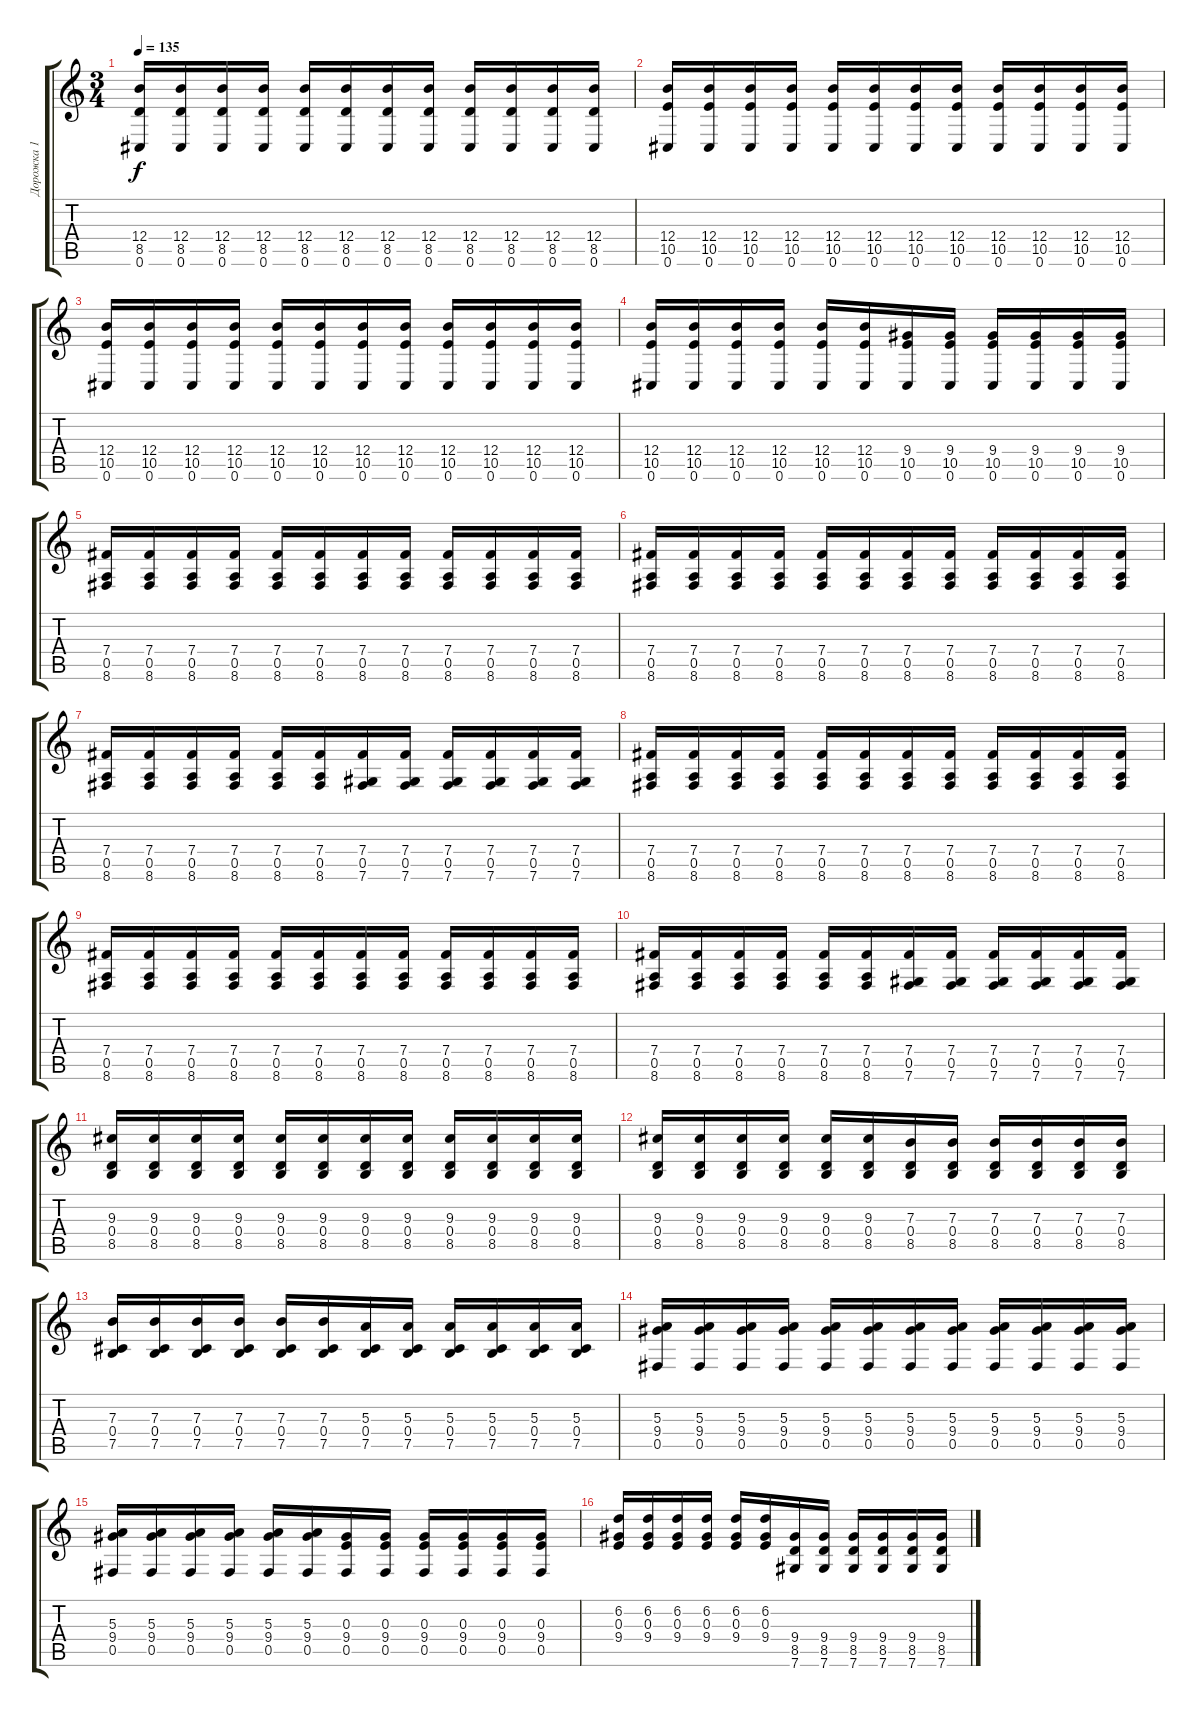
\track ("Дорожка 1" "Дорожка 1") {instrument distortionguitar}
\staff {score tabs}
\tuning (Db4 Ab3 E3 B2 Gb2 Db2) {hide}
\ts (3 4)
\tempo 135
\clef g2
\ks c
(12.4 8.5 0.6).16{dy f} (12.4 8.5 0.6).16 (12.4 8.5 0.6).16 (12.4 8.5 0.6).16 (12.4 8.5 0.6).16 (12.4 8.5 0.6).16 (12.4 8.5 0.6).16 (12.4 8.5 0.6).16 (12.4 8.5 0.6).16 (12.4 8.5 0.6).16 (12.4 8.5 0.6).16 (12.4 8.5 0.6).16 |
(12.4 10.5 0.6).16 (12.4 10.5 0.6).16 (12.4 10.5 0.6).16 (12.4 10.5 0.6).16 (12.4 10.5 0.6).16 (12.4 10.5 0.6).16 (12.4 10.5 0.6).16 (12.4 10.5 0.6).16 (12.4 10.5 0.6).16 (12.4 10.5 0.6).16 (12.4 10.5 0.6).16 (12.4 10.5 0.6).16 |
(12.4 10.5 0.6).16 (12.4 10.5 0.6).16 (12.4 10.5 0.6).16 (12.4 10.5 0.6).16 (12.4 10.5 0.6).16 (12.4 10.5 0.6).16 (12.4 10.5 0.6).16 (12.4 10.5 0.6).16 (12.4 10.5 0.6).16 (12.4 10.5 0.6).16 (12.4 10.5 0.6).16 (12.4 10.5 0.6).16 |
(12.4 10.5 0.6).16 (12.4 10.5 0.6).16 (12.4 10.5 0.6).16 (12.4 10.5 0.6).16 (12.4 10.5 0.6).16 (12.4 10.5 0.6).16 (9.4 10.5 0.6).16 (9.4 10.5 0.6).16 (9.4 10.5 0.6).16 (9.4 10.5 0.6).16 (9.4 10.5 0.6).16 (9.4 10.5 0.6).16 |
(7.4 0.5 8.6).16 (7.4 0.5 8.6).16 (7.4 0.5 8.6).16 (7.4 0.5 8.6).16 (7.4 0.5 8.6).16 (7.4 0.5 8.6).16 (7.4 0.5 8.6).16 (7.4 0.5 8.6).16 (7.4 0.5 8.6).16 (7.4 0.5 8.6).16 (7.4 0.5 8.6).16 (7.4 0.5 8.6).16 |
(7.4 0.5 8.6).16 (7.4 0.5 8.6).16 (7.4 0.5 8.6).16 (7.4 0.5 8.6).16 (7.4 0.5 8.6).16 (7.4 0.5 8.6).16 (7.4 0.5 8.6).16 (7.4 0.5 8.6).16 (7.4 0.5 8.6).16 (7.4 0.5 8.6).16 (7.4 0.5 8.6).16 (7.4 0.5 8.6).16 |
(7.4 0.5 8.6).16 (7.4 0.5 8.6).16 (7.4 0.5 8.6).16 (7.4 0.5 8.6).16 (7.4 0.5 8.6).16 (7.4 0.5 8.6).16 (7.4 0.5 7.6).16 (7.4 0.5 7.6).16 (7.4 0.5 7.6).16 (7.4 0.5 7.6).16 (7.4 0.5 7.6).16 (7.4 0.5 7.6).16 |
(7.4 0.5 8.6).16 (7.4 0.5 8.6).16 (7.4 0.5 8.6).16 (7.4 0.5 8.6).16 (7.4 0.5 8.6).16 (7.4 0.5 8.6).16 (7.4 0.5 8.6).16 (7.4 0.5 8.6).16 (7.4 0.5 8.6).16 (7.4 0.5 8.6).16 (7.4 0.5 8.6).16 (7.4 0.5 8.6).16 |
(7.4 0.5 8.6).16 (7.4 0.5 8.6).16 (7.4 0.5 8.6).16 (7.4 0.5 8.6).16 (7.4 0.5 8.6).16 (7.4 0.5 8.6).16 (7.4 0.5 8.6).16 (7.4 0.5 8.6).16 (7.4 0.5 8.6).16 (7.4 0.5 8.6).16 (7.4 0.5 8.6).16 (7.4 0.5 8.6).16 |
(7.4 0.5 8.6).16 (7.4 0.5 8.6).16 (7.4 0.5 8.6).16 (7.4 0.5 8.6).16 (7.4 0.5 8.6).16 (7.4 0.5 8.6).16 (7.4 0.5 7.6).16 (7.4 0.5 7.6).16 (7.4 0.5 7.6).16 (7.4 0.5 7.6).16 (7.4 0.5 7.6).16 (7.4 0.5 7.6).16 |
(9.3 0.4 8.5).16 (9.3 0.4 8.5).16 (9.3 0.4 8.5).16 (9.3 0.4 8.5).16 (9.3 0.4 8.5).16 (9.3 0.4 8.5).16 (9.3 0.4 8.5).16 (9.3 0.4 8.5).16 (9.3 0.4 8.5).16 (9.3 0.4 8.5).16 (9.3 0.4 8.5).16 (9.3 0.4 8.5).16 |
(9.3 0.4 8.5).16 (9.3 0.4 8.5).16 (9.3 0.4 8.5).16 (9.3 0.4 8.5).16 (9.3 0.4 8.5).16 (9.3 0.4 8.5).16 (7.3 0.4 8.5).16 (7.3 0.4 8.5).16 (7.3 0.4 8.5).16 (7.3 0.4 8.5).16 (7.3 0.4 8.5).16 (7.3 0.4 8.5).16 |
(7.3 0.4 7.5).16 (7.3 0.4 7.5).16 (7.3 0.4 7.5).16 (7.3 0.4 7.5).16 (7.3 0.4 7.5).16 (7.3 0.4 7.5).16 (5.3 0.4 7.5).16 (5.3 0.4 7.5).16 (5.3 0.4 7.5).16 (5.3 0.4 7.5).16 (5.3 0.4 7.5).16 (5.3 0.4 7.5).16 |
(5.3 9.4 0.5).16 (5.3 9.4 0.5).16 (5.3 9.4 0.5).16 (5.3 9.4 0.5).16 (5.3 9.4 0.5).16 (5.3 9.4 0.5).16 (5.3 9.4 0.5).16 (5.3 9.4 0.5).16 (5.3 9.4 0.5).16 (5.3 9.4 0.5).16 (5.3 9.4 0.5).16 (5.3 9.4 0.5).16 |
(5.3 9.4 0.5).16 (5.3 9.4 0.5).16 (5.3 9.4 0.5).16 (5.3 9.4 0.5).16 (5.3 9.4 0.5).16 (5.3 9.4 0.5).16 (0.3 9.4 0.5).16 (0.3 9.4 0.5).16 (0.3 9.4 0.5).16 (0.3 9.4 0.5).16 (0.3 9.4 0.5).16 (0.3 9.4 0.5).16 |
(6.2 0.3 9.4).16 (6.2 0.3 9.4).16 (6.2 0.3 9.4).16 (6.2 0.3 9.4).16 (6.2 0.3 9.4).16 (6.2 0.3 9.4).16 (9.4 8.5 7.6).16 (9.4 8.5 7.6).16 (9.4 8.5 7.6).16 (9.4 8.5 7.6).16 (9.4 8.5 7.6).16 (9.4 8.5 7.6).16
